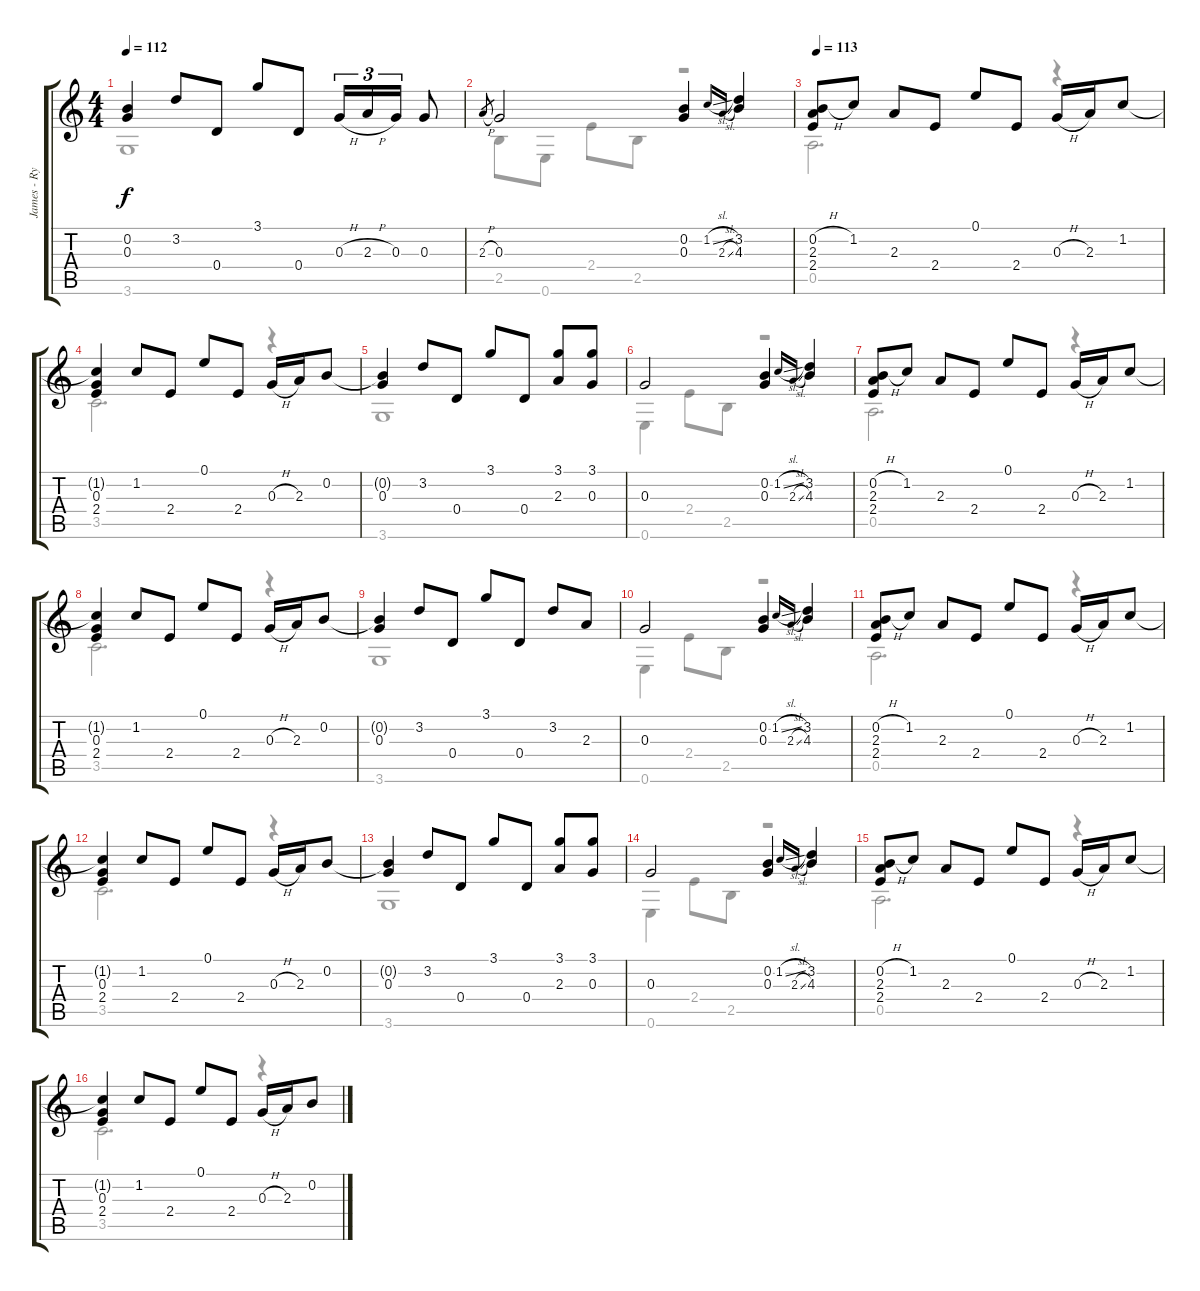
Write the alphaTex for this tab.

\track ("James - Rythme Distortion" "James - Ry") {instrument distortionguitar}
\staff {score tabs}
\tuning (E4 B3 G3 D3 A2 E2) {hide}
\voice
\ts (4 4)
\tempo 112
\clef g2
\ks c
(0.2{t} 0.3).4{dy f} 3.2.8 0.4.8 3.1.8 0.4.8 0.3{h}.16{tu (3 2)} 2.3{h}.16{tu (3 2)} 0.3.16{tu (3 2)} 0.3.8 |
2.3{h}.8{gr} 0.3.2 (0.2 0.3).4 1.2{sl}.16{gr onbeat} 2.3{sl}.16{gr onbeat} (3.2 4.3).4 |
\tempo 113
(0.2{h} 2.3 2.4).8 1.2.8 2.3.8 2.4.8 0.1.8 2.4.8 0.3{h}.16 2.3.16 1.2.8 |
(1.2{t} 0.3 2.4).4 1.2.8 2.4.8 0.1.8 2.4.8 0.3{h}.16 2.3.16 0.2.8 |
(0.2{t} 0.3).4 3.2.8 0.4.8 3.1.8 0.4.8 (3.1 2.3).8 (3.1 0.3).8 |
0.3.2 (0.2 0.3).4 1.2{sl}.16{gr onbeat} 2.3{sl}.16{gr onbeat} (3.2 4.3).4 |
(0.2{h} 2.3 2.4).8 1.2.8 2.3.8 2.4.8 0.1.8 2.4.8 0.3{h}.16 2.3.16 1.2.8 |
(1.2{t} 0.3 2.4).4 1.2.8 2.4.8 0.1.8 2.4.8 0.3{h}.16 2.3.16 0.2.8 |
(0.2{t} 0.3).4 3.2.8 0.4.8 3.1.8 0.4.8 3.2.8 2.3.8 |
0.3.2 (0.2 0.3).4 1.2{sl}.16{gr onbeat} 2.3{sl}.16{gr onbeat} (3.2 4.3).4 |
(0.2{h} 2.3 2.4).8 1.2.8 2.3.8 2.4.8 0.1.8 2.4.8 0.3{h}.16 2.3.16 1.2.8 |
(1.2{t} 0.3 2.4).4 1.2.8 2.4.8 0.1.8 2.4.8 0.3{h}.16 2.3.16 0.2.8 |
(0.2{t} 0.3).4 3.2.8 0.4.8 3.1.8 0.4.8 (3.1 2.3).8 (3.1 0.3).8 |
0.3.2 (0.2 0.3).4 1.2{sl}.16{gr onbeat} 2.3{sl}.16{gr onbeat} (3.2 4.3).4 |
(0.2{h} 2.3 2.4).8 1.2.8 2.3.8 2.4.8 0.1.8 2.4.8 0.3{h}.16 2.3.16 1.2.8 |
(1.2{t} 0.3 2.4).4 1.2.8 2.4.8 0.1.8 2.4.8 0.3{h}.16 2.3.16 0.2.8
\voice
\clef g2
\ottava regular
\simile none
\ks c
3.6.1{dy f} |
2.5.8 0.6.8 2.4.8 2.5.8 r.2 |
0.5.2{d} r.4 |
3.5.2{d} r.4 |
3.6.1 |
0.6.4 2.4.8 2.5.8 r.2 |
0.5.2{d} r.4 |
3.5.2{d} r.4 |
3.6.1 |
0.6.4 2.4.8 2.5.8 r.2 |
0.5.2{d} r.4 |
3.5.2{d} r.4 |
3.6.1 |
0.6.4 2.4.8 2.5.8 r.2 |
0.5.2{d} r.4 |
3.5.2{d} r.4
